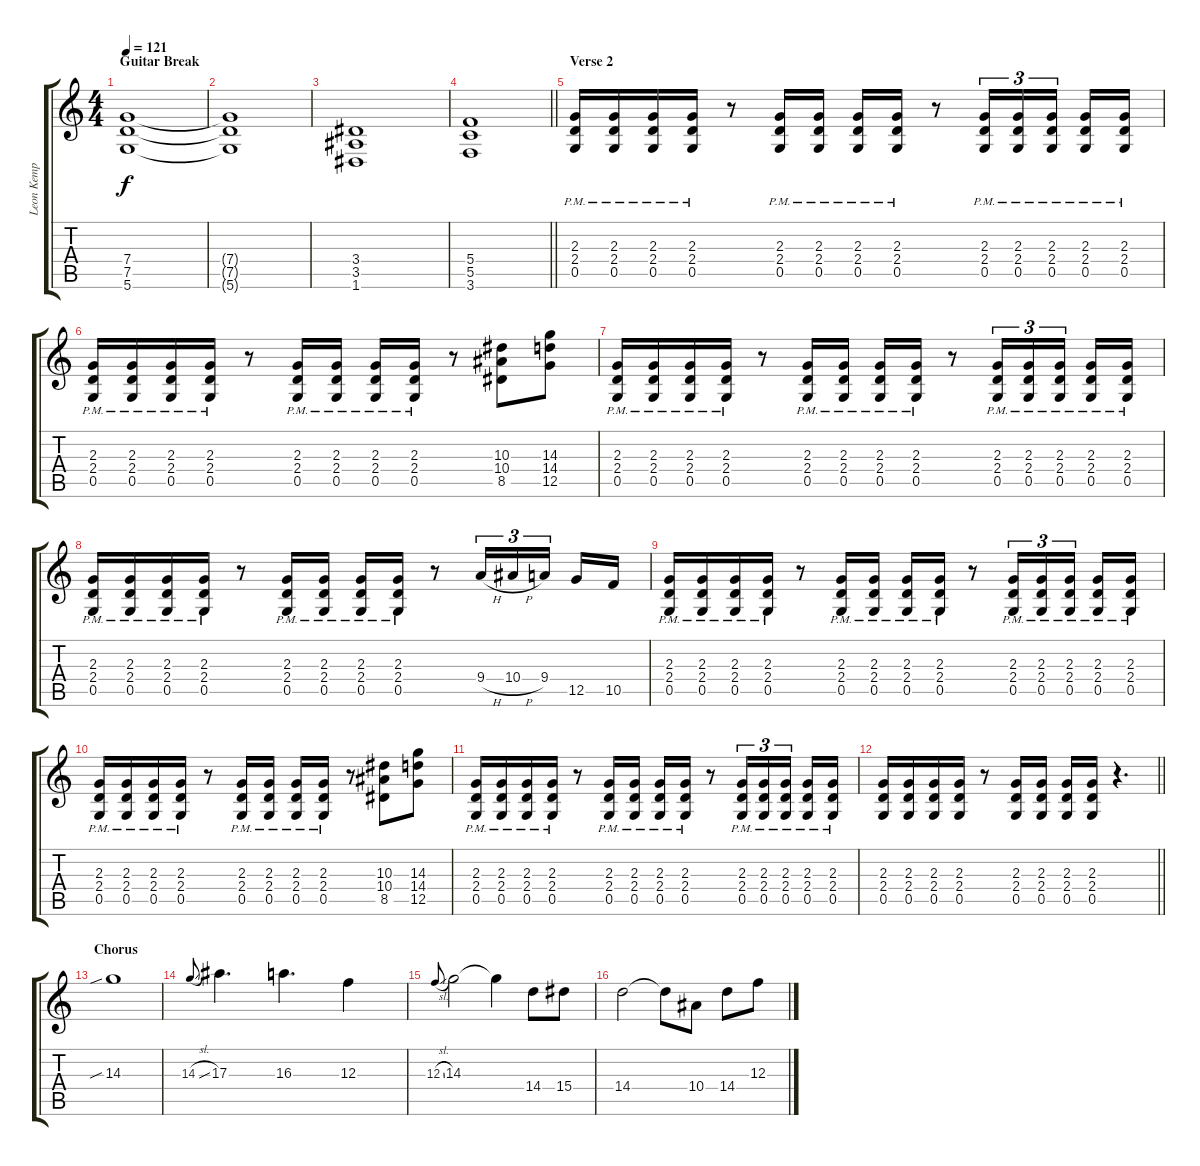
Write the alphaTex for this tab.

\track ("Leon Kemp" "Leon Kemp") {instrument distortionguitar}
\staff {score tabs}
\tuning (D4 A3 F3 C3 G2 D2) {hide}
\ts (4 4)
\section ("" "Guitar Break")
\tempo 121
\clef g2
\ks c
(7.4 7.5 5.6).1{dy f} |
(7.4{t} 7.5{t} 5.6{t}).1 |
(3.4 3.5 1.6).1 |
\barLineRight lightlight
(5.4 5.5 3.6).1 |
\section ("" "Verse 2")
(2.3{pm} 2.4{pm} 0.5{pm}).16 (2.3{pm} 2.4{pm} 0.5{pm}).16 (2.3{pm} 2.4{pm} 0.5{pm}).16 (2.3{pm} 2.4{pm} 0.5{pm}).16 r.8 (2.3{pm} 2.4{pm} 0.5{pm}).16 (2.3{pm} 2.4{pm} 0.5{pm}).16 (2.3{pm} 2.4{pm} 0.5{pm}).16 (2.3{pm} 2.4{pm} 0.5{pm}).16 r.8 (2.3{pm} 2.4{pm} 0.5{pm}).16{tu (3 2)} (2.3{pm} 2.4{pm} 0.5{pm}).16{tu (3 2)} (2.3{pm} 2.4{pm} 0.5{pm}).16{tu (3 2) beam splitsecondary} (2.3{pm} 2.4{pm} 0.5{pm}).16 (2.3{pm} 2.4{pm} 0.5{pm}).16 |
(2.3{pm} 2.4{pm} 0.5{pm}).16 (2.3{pm} 2.4{pm} 0.5{pm}).16 (2.3{pm} 2.4{pm} 0.5{pm}).16 (2.3{pm} 2.4{pm} 0.5{pm}).16 r.8 (2.3{pm} 2.4{pm} 0.5{pm}).16 (2.3{pm} 2.4{pm} 0.5{pm}).16 (2.3{pm} 2.4{pm} 0.5{pm}).16 (2.3{pm} 2.4{pm} 0.5{pm}).16 r.8 (10.3 10.4 8.5).8 (14.3 14.4 12.5).8 |
(2.3{pm} 2.4{pm} 0.5{pm}).16 (2.3{pm} 2.4{pm} 0.5{pm}).16 (2.3{pm} 2.4{pm} 0.5{pm}).16 (2.3{pm} 2.4{pm} 0.5{pm}).16 r.8 (2.3{pm} 2.4{pm} 0.5{pm}).16 (2.3{pm} 2.4{pm} 0.5{pm}).16 (2.3{pm} 2.4{pm} 0.5{pm}).16 (2.3{pm} 2.4{pm} 0.5{pm}).16 r.8 (2.3{pm} 2.4{pm} 0.5{pm}).16{tu (3 2)} (2.3{pm} 2.4{pm} 0.5{pm}).16{tu (3 2)} (2.3{pm} 2.4{pm} 0.5{pm}).16{tu (3 2) beam splitsecondary} (2.3{pm} 2.4{pm} 0.5{pm}).16 (2.3{pm} 2.4{pm} 0.5{pm}).16 |
(2.3{pm} 2.4{pm} 0.5{pm}).16 (2.3{pm} 2.4{pm} 0.5{pm}).16 (2.3{pm} 2.4{pm} 0.5{pm}).16 (2.3{pm} 2.4{pm} 0.5{pm}).16 r.8 (2.3{pm} 2.4{pm} 0.5{pm}).16 (2.3{pm} 2.4{pm} 0.5{pm}).16 (2.3{pm} 2.4{pm} 0.5{pm}).16 (2.3{pm} 2.4{pm} 0.5{pm}).16 r.8 9.4{h}.16{tu (3 2)} 10.4{h}.16{tu (3 2)} 9.4.16{tu (3 2) beam splitsecondary} 12.5.16 10.5.16 |
(2.3{pm} 2.4{pm} 0.5{pm}).16 (2.3{pm} 2.4{pm} 0.5{pm}).16 (2.3{pm} 2.4{pm} 0.5{pm}).16 (2.3{pm} 2.4{pm} 0.5{pm}).16 r.8 (2.3{pm} 2.4{pm} 0.5{pm}).16 (2.3{pm} 2.4{pm} 0.5{pm}).16 (2.3{pm} 2.4{pm} 0.5{pm}).16 (2.3{pm} 2.4{pm} 0.5{pm}).16 r.8 (2.3{pm} 2.4{pm} 0.5{pm}).16{tu (3 2)} (2.3{pm} 2.4{pm} 0.5{pm}).16{tu (3 2)} (2.3{pm} 2.4{pm} 0.5{pm}).16{tu (3 2) beam splitsecondary} (2.3{pm} 2.4{pm} 0.5{pm}).16 (2.3{pm} 2.4{pm} 0.5{pm}).16 |
(2.3{pm} 2.4{pm} 0.5{pm}).16 (2.3{pm} 2.4{pm} 0.5{pm}).16 (2.3{pm} 2.4{pm} 0.5{pm}).16 (2.3{pm} 2.4{pm} 0.5{pm}).16 r.8 (2.3{pm} 2.4{pm} 0.5{pm}).16 (2.3{pm} 2.4{pm} 0.5{pm}).16 (2.3{pm} 2.4{pm} 0.5{pm}).16 (2.3{pm} 2.4{pm} 0.5{pm}).16 r.8 (10.3 10.4 8.5).8 (14.3 14.4 12.5).8 |
(2.3{pm} 2.4{pm} 0.5{pm}).16 (2.3{pm} 2.4{pm} 0.5{pm}).16 (2.3{pm} 2.4{pm} 0.5{pm}).16 (2.3{pm} 2.4{pm} 0.5{pm}).16 r.8 (2.3{pm} 2.4{pm} 0.5{pm}).16 (2.3{pm} 2.4{pm} 0.5{pm}).16 (2.3{pm} 2.4{pm} 0.5{pm}).16 (2.3{pm} 2.4{pm} 0.5{pm}).16 r.8 (2.3{pm} 2.4{pm} 0.5{pm}).16{tu (3 2)} (2.3{pm} 2.4{pm} 0.5{pm}).16{tu (3 2)} (2.3{pm} 2.4{pm} 0.5{pm}).16{tu (3 2) beam splitsecondary} (2.3{pm} 2.4{pm} 0.5{pm}).16 (2.3{pm} 2.4{pm} 0.5{pm}).16 |
\barLineRight lightlight
(2.3 2.4 0.5).16 (2.3 2.4 0.5).16 (2.3 2.4 0.5).16 (2.3 2.4 0.5).16 r.8 (2.3 2.4 0.5).16 (2.3 2.4 0.5).16 (2.3 2.4 0.5).16 (2.3 2.4 0.5).16 r.4{d} |
\section ("" "Chorus")
14.3{sib}.1 |
14.3{sl}.8{gr onbeat} 17.3.4{d} 16.3.4{d} 12.3.4 |
12.3{sl}.8{gr onbeat} 14.3.2 14.3{t}.4 14.4.8 15.4.8 |
14.4.2 14.4{t}.8 10.4.8 14.4.8 12.3.8
